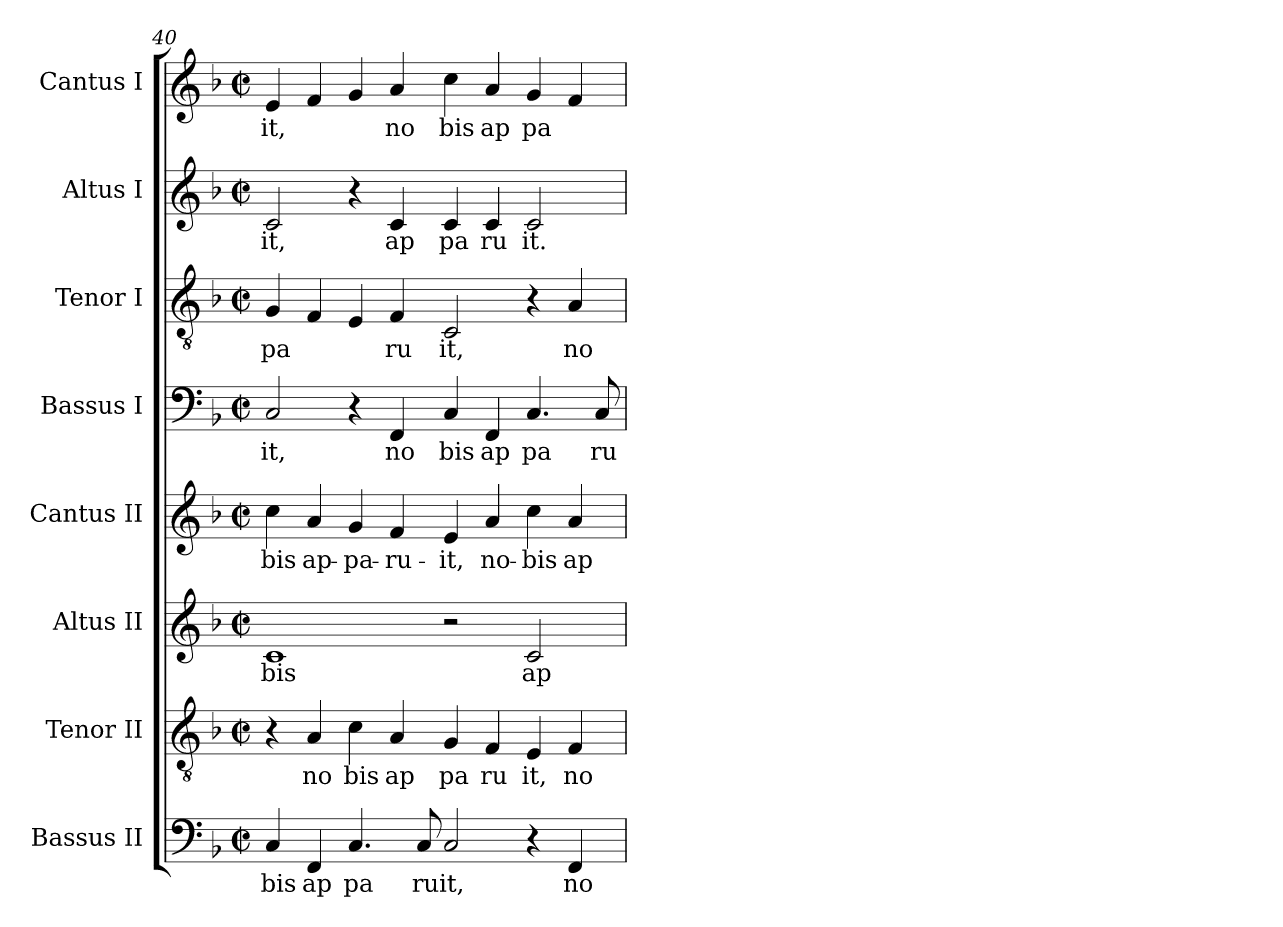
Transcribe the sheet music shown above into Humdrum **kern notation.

**kern	**text	**kern	**text	**kern	**text	**kern	**text	**kern	**text	**kern	**text	**kern	**text	**kern	**text
*part8	*part8	*part7	*part7	*part6	*part6	*part5	*part5	*part4	*part4	*part3	*part3	*part2	*part2	*part1	*part1
*staff8	*staff8	*staff7	*staff7	*staff6	*staff6	*staff5	*staff5	*staff4	*staff4	*staff3	*staff3	*staff2	*staff2	*staff1	*staff1
*I"Bassus II	*	*I"Tenor II	*	*I"Altus II	*	*I"Cantus II	*	*I"Bassus I	*	*I"Tenor I	*	*I"Altus I	*	*I"Cantus I	*
*clefF4	*	*clefGv2	*	*clefG2	*	*clefG2	*	*clefF4	*	*clefGv2	*	*clefG2	*	*clefG2	*
*k[b-]	*	*k[b-]	*	*k[b-]	*	*k[b-]	*	*k[b-]	*	*k[b-]	*	*k[b-]	*	*k[b-]	*
*F:	*	*F:	*	*F:	*	*F:	*	*F:	*	*F:	*	*F:	*	*F:	*
*M2/2	*	*M2/2	*	*M2/2	*	*M2/2	*	*M2/2	*	*M2/2	*	*M2/2	*	*M2/2	*
*met(c|)	*	*met(c|)	*	*met(c|)	*	*met(c|)	*	*met(c|)	*	*met(c|)	*	*met(c|)	*	*met(c|)	*
=40	=40	=40	=40	=40	=40	=40	=40	=40	=40	=40	=40	=40	=40	=40	=40
!	!LO:LY:b:cj	!	!	!	!LO:LY:b:cj	!	!LO:LY:b:cj	!	!LO:LY:b:cj	!	!LO:LY:b	!	!LO:LY:b:cj	!	!LO:LY:b:cj
4C/	bis	4r	.	1c	bis	4cc\	-bis	2C/	it,	4G/	pa	2c/	it,	4e/	it,
!	!LO:LY:b:cj	!	!LO:LY:b:cj	!	!	!	!LO:LY:b:cj	!	!	!	!	!	!	!	!
4FF/	ap	4A/	no	.	.	4a/	ap-	.	.	4F/	.	.	.	4f/	.
!	!LO:LY:b:cj	!	!LO:LY:b:cj	!	!	!	!LO:LY:b:cj	!	!	!	!	!	!	!	!
4.C/	pa	4c\	bis	.	.	4g/	-pa-	4r	.	4E/	.	4r	.	4g/	.
!	!	!	!LO:LY:b:cj	!	!	!	!LO:LY:b:cj	!	!LO:LY:b:cj	!	!LO:LY:b:cj	!	!LO:LY:b:cj	!	!LO:LY:b:cj
.	.	4A/	ap	.	.	4f/	-ru-	4FF/	no	4F/	ru	4c/	ap	4a/	no
!	!LO:LY:b:cj	!	!	!	!	!	!	!	!	!	!	!	!	!	!
8C/	ruit,	.	.	.	.	.	.	.	.	.	.	.	.	.	.
!	!	!	!LO:LY:b:cj	!	!	!	!LO:LY:b:cj	!	!LO:LY:b:cj	!	!LO:LY:b:cj	!	!LO:LY:b:cj	!	!LO:LY:b:cj
2C/	.	4G/	pa	2r	.	4e/	-it,	4C/	bis	2C/	it,	4c/	pa	4cc\	bis
!	!	!	!LO:LY:b:cj	!	!	!	!LO:LY:b:cj	!	!LO:LY:b:cj	!	!	!	!LO:LY:b:cj	!	!LO:LY:b:cj
.	.	4F/	ru	.	.	4a/	no-	4FF/	ap	.	.	4c/	ru	4a/	ap
!	!	!	!LO:LY:b:cj	!	!LO:LY:b:cj	!	!LO:LY:b:cj	!	!LO:LY:b:cj	!	!	!	!LO:LY:b:cj	!	!LO:LY:b
4r	.	4E/	it,	2c/	ap	4cc\	-bis	4.C/	pa	4r	.	2c/	it.	4g/	pa
!	!LO:LY:b:cj	!	!LO:LY:b:cj	!	!	!	!LO:LY:b:cj	!	!	!	!LO:LY:b:cj	!	!	!	!
4FF/	no	4F/	no	.	.	4a/	ap-	.	.	4A/	no	.	.	4f/	.
!	!	!	!	!	!	!	!	!	!LO:LY:b:cj	!	!	!	!	!	!
.	.	.	.	.	.	.	.	8C/	ru	.	.	.	.	.	.
=	=	=	=	=	=	=	=	=	=	=	=	=	=	=	=
*-	*-	*-	*-	*-	*-	*-	*-	*-	*-	*-	*-	*-	*-	*-	*-
